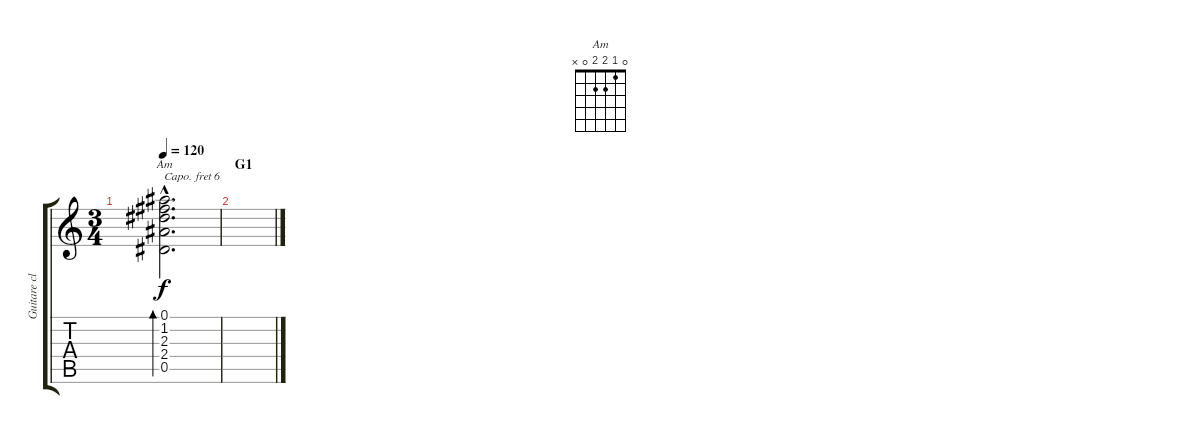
\track ("Guitare classique (capo+6)" "Guitare cl") {instrument acousticguitarnylon}
\staff {score tabs}
\capo 6
\tuning (E4 B3 G3 D3 A2 E2) {hide}
\chord ("Am" 0 1 2 2 0 x)
\ts (3 4)
\tempo 120
\clef g2
\ks c
(0.1{hac} 1.2{hac} 2.3{hac} 2.4{hac} 0.5{hac}).2{d bd 60 ch "Am" dy f} |
\section ("" "G1")
